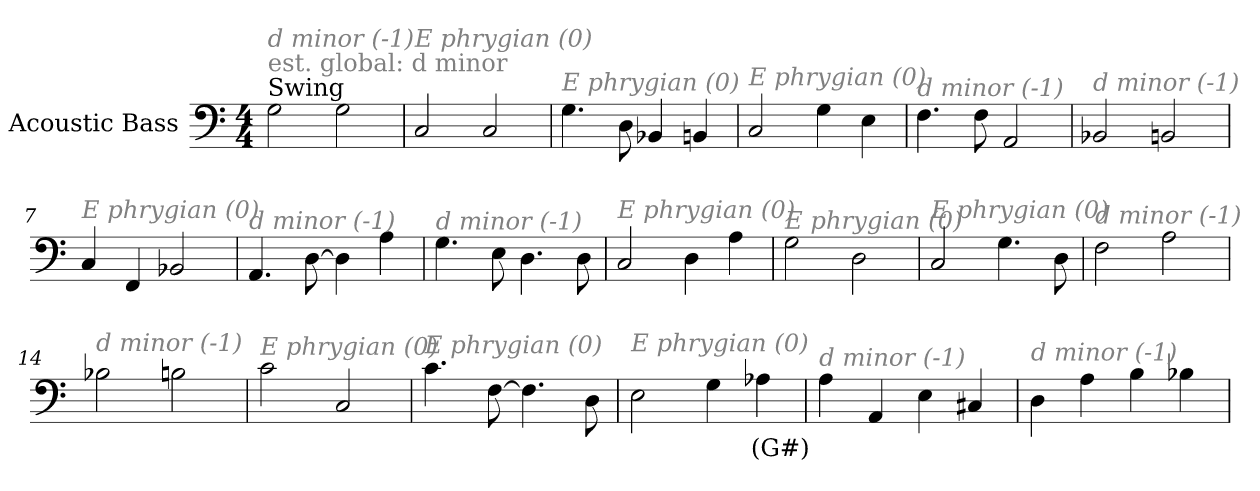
**kern	**text
*part1	*part1
*staff1	*staff1
*I"Acoustic Bass	*
*clefF4	*
*ITrd7c12	*
*k[]	*
*C:	*
*M4/4	*
*MM120	*
=1	=1
!LO:TX:a:t=Swing	!
!LO:TX:a:color=#808080:t=est. global&colon; d minor	!
!LO:TX:i:color=#808080:t=d minor (-1)	!
2GG	.
2GG	.
=2	=2
!LO:TX:i:color=#808080:t=E phrygian (0)	!
2CC	.
2CC	.
=3	=3
!LO:TX:i:color=#808080:t=E phrygian (0)	!
4.GG	.
8DD	.
4BBB-X	.
4BBBn	.
=4	=4
!LO:TX:i:color=#808080:t=E phrygian (0)	!
2CC	.
4GG	.
4EE	.
=5	=5
!LO:TX:i:color=#808080:t=d minor (-1)	!
4.FF	.
8FF	.
2AAA	.
=6	=6
!LO:TX:i:color=#808080:t=d minor (-1)	!
2BBB-X	.
2BBBn	.
=7	=7
!LO:TX:i:color=#808080:t=E phrygian (0)	!
4CC	.
4FFF	.
2BBB-X	.
=8	=8
!LO:TX:i:color=#808080:t=d minor (-1)	!
4.AAA	.
[8DD	.
4DD]	.
4AA	.
=9	=9
!LO:TX:i:color=#808080:t=d minor (-1)	!
4.GG	.
8EE	.
4.DD	.
8DD	.
=10	=10
!LO:TX:i:color=#808080:t=E phrygian (0)	!
2CC	.
4DD	.
4AA	.
=11	=11
!LO:TX:i:color=#808080:t=E phrygian (0)	!
2GG	.
2DD	.
=12	=12
!LO:TX:i:color=#808080:t=E phrygian (0)	!
2CC	.
4.GG	.
8DD	.
=13	=13
!LO:TX:i:color=#808080:t=d minor (-1)	!
2FF	.
2AA	.
=14	=14
!LO:TX:i:color=#808080:t=d minor (-1)	!
2BB-X	.
2BBn	.
=15	=15
!LO:TX:i:color=#808080:t=E phrygian (0)	!
2C	.
2CC	.
=16	=16
!LO:TX:i:color=#808080:t=E phrygian (0)	!
4.C	.
[8FF	.
4.FF]	.
8DD	.
=17	=17
!LO:TX:i:color=#808080:t=E phrygian (0)	!
2EE	.
4GG	.
4AA-Xi	(G#)
=18	=18
!LO:TX:i:color=#808080:t=d minor (-1)	!
4AA	.
4AAA	.
4EE	.
4CC#X	.
=19	=19
!LO:TX:i:color=#808080:t=d minor (-1)	!
4DD	.
4AA	.
4BB	.
4BB-X	.
=	=
*-	*-
